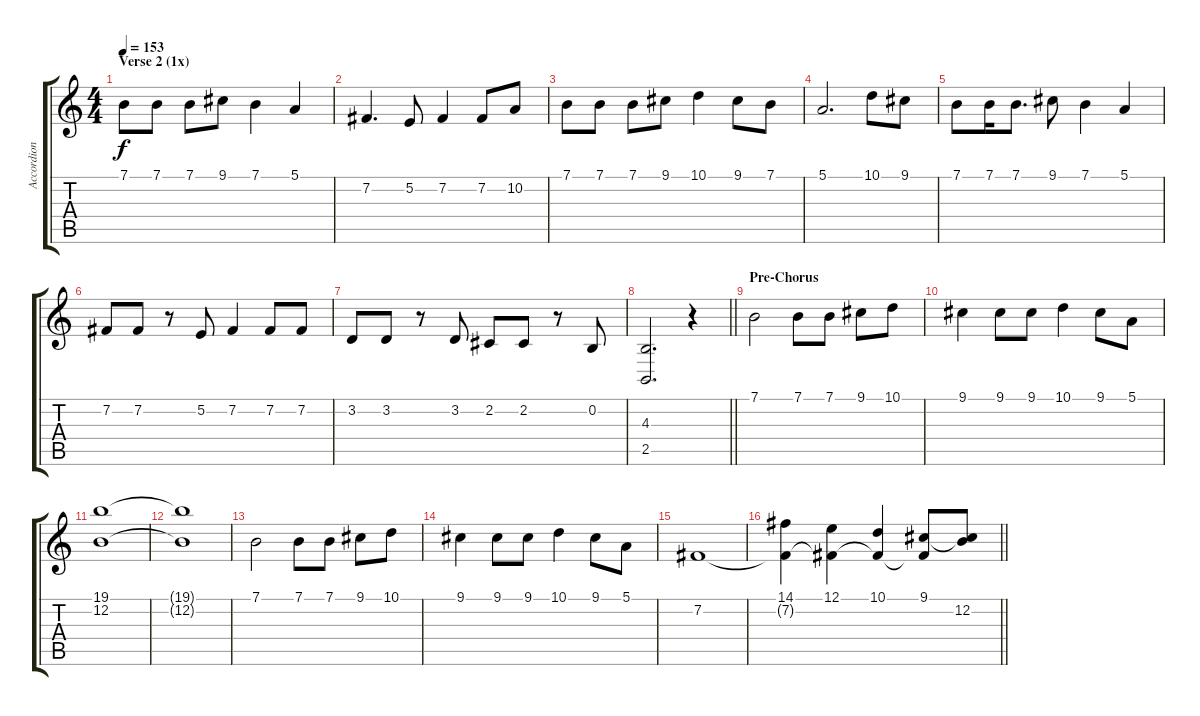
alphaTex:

\track ("Accordion Matt Hensley" "Accordion ") {instrument accordion}
\staff {score tabs}
\tuning (E4 B3 G3 D3 A2 E2) {hide}
\ts (4 4)
\section ("" "Verse 2 (1x)")
\tempo 153
\clef g2
\ks c
7.1.8{dy f} 7.1.8 7.1.8 9.1.8 7.1.4 5.1.4 |
7.2.4{d} 5.2.8 7.2.4 7.2.8 10.2.8 |
7.1.8 7.1.8 7.1.8 9.1.8 10.1.4 9.1.8 7.1.8 |
5.1.2{d} 10.1.8 9.1.8 |
7.1.8 7.1.16 7.1.8{d} 9.1.8 7.1.4 5.1.4 |
7.2.8 7.2.8 r.8 5.2.8 7.2.4 7.2.8 7.2.8 |
3.2.8 3.2.8 r.8 3.2.8 2.2.8 2.2.8 r.8 0.2.8 |
\barLineRight lightlight
(4.3 2.5).2{d} r.4 |
\section ("" "Pre-Chorus")
7.1.2 7.1.8 7.1.8 9.1.8 10.1.8 |
9.1.4 9.1.8 9.1.8 10.1.4 9.1.8 5.1.8 |
(19.1 12.2).1 |
(19.1{t} 12.2{t}).1 |
7.1.2 7.1.8 7.1.8 9.1.8 10.1.8 |
9.1.4 9.1.8 9.1.8 10.1.4 9.1.8 5.1.8 |
7.2.1 |
\barLineRight lightlight
(14.1 7.2{t}).4 (12.1 7.2{t}).4 (10.1 7.2{t}).4 (9.1 7.2{t}).8 (9.1{t} 12.2).8
